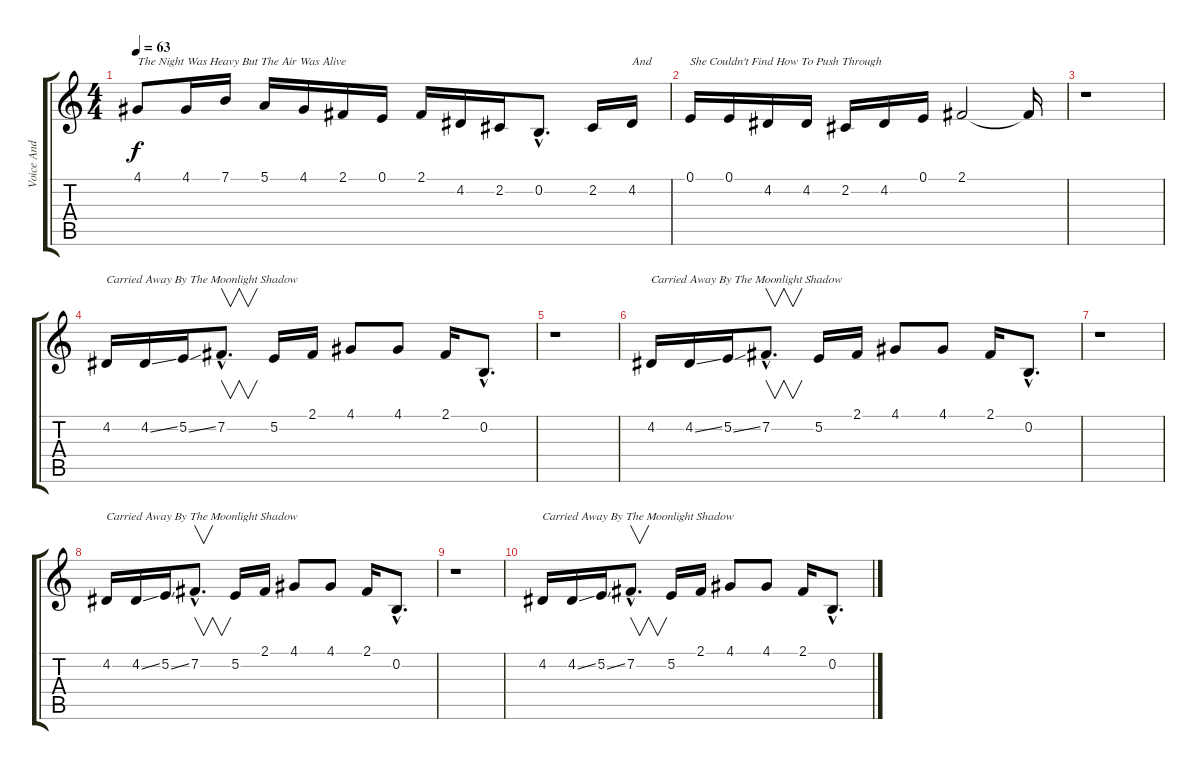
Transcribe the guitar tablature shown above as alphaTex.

\track ("Voice And Lyrics" "Voice And ") {instrument voiceoohs}
\staff {score tabs}
\tuning (E4 B3 G3 D3 A2 E2) {hide}
\ts (4 4)
\tempo 63
\clef g2
\ks c
4.1.8{txt "The Night Was Heavy But The Air Was Alive" dy f} 4.1.16 7.1.16 5.1.16 4.1.16 2.1.16 0.1.16 2.1.16 4.2.16 2.2.16 0.2{hac}.8{d} 2.2.16 4.2.16{txt "And"} |
0.1.16{txt "She Couldn't Find How To Push Through"} 0.1.16 4.2.16 4.2.16 2.2.16 4.2.16 0.1.16 2.1.2 2.1{t}.16 |
r.1 |
4.2.16{txt "Carried Away By The Moonlight Shadow"} 4.2{ss}.16 5.2{ss}.16 7.2{hac}.8{v d} 5.2.16 2.1.16 4.1.8 4.1.8 2.1.16 0.2{hac}.8{d} |
r.1 |
4.2.16{txt "Carried Away By The Moonlight Shadow" volume 10} 4.2{ss}.16 5.2{ss}.16 7.2{hac}.8{v d} 5.2.16 2.1.16 4.1.8 4.1.8 2.1.16 0.2{hac}.8{d} |
r.1 |
4.2.16{txt "Carried Away By The Moonlight Shadow" volume 6} 4.2{ss}.16 5.2{ss}.16 7.2{hac}.8{v d} 5.2.16 2.1.16 4.1.8 4.1.8 2.1.16 0.2{hac}.8{d} |
r.1 |
4.2.16{txt "Carried Away By The Moonlight Shadow" volume 2} 4.2{ss}.16 5.2{ss}.16 7.2{hac}.8{v d} 5.2.16 2.1.16 4.1.8 4.1.8 2.1.16 0.2{hac}.8{d}
